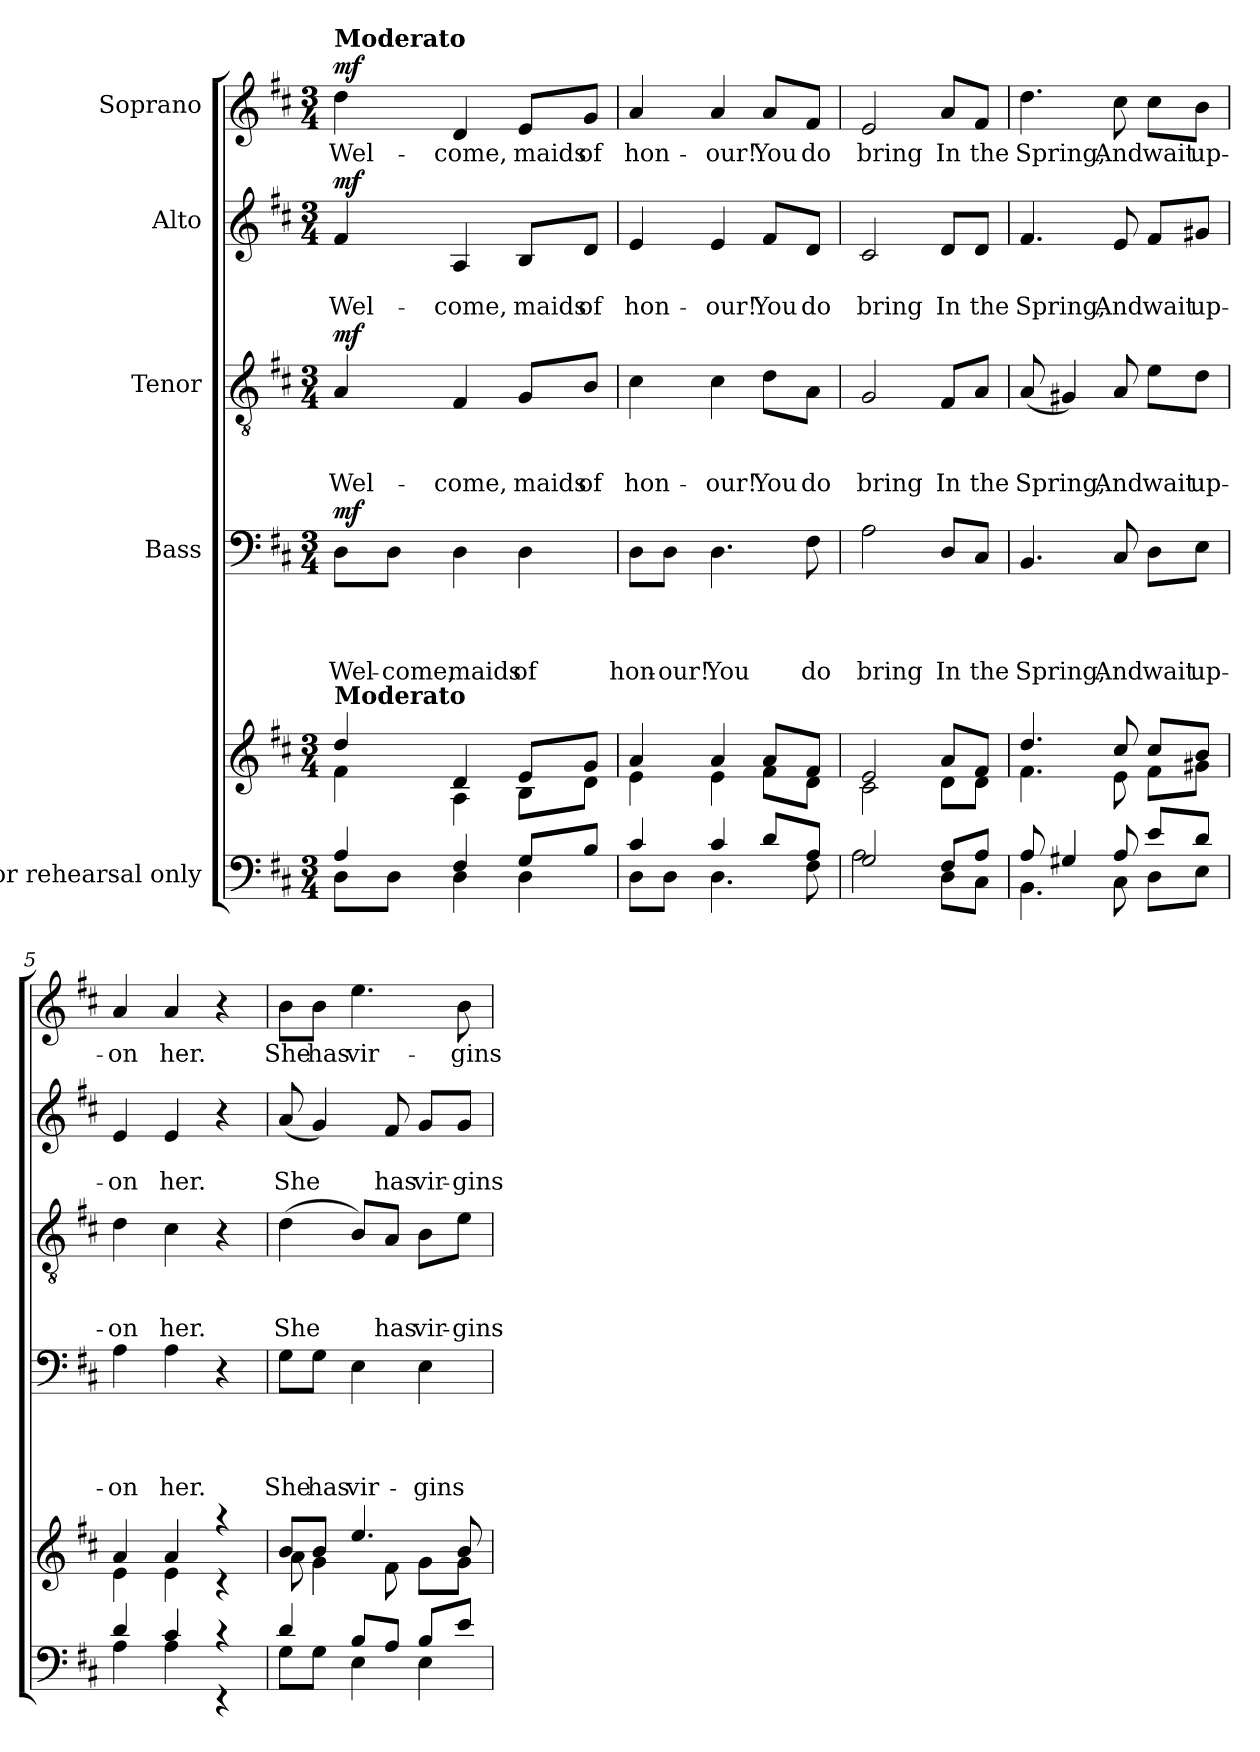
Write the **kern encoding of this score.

**kern	**kern	**kern	**text	**text	**text	**text	**dynam	**kern	**text	**text	**text	**dynam	**kern	**text	**text	**dynam	**kern	**text	**dynam
*part5	*part5	*part4	*part4	*part4	*part4	*part4	*part4	*part3	*part3	*part3	*part3	*part3	*part2	*part2	*part2	*part2	*part1	*part1	*part1
*staff6	*staff5	*staff4	*staff4	*staff4	*staff4	*staff4	*staff4	*staff3	*staff3	*staff3	*staff3	*staff3	*staff2	*staff2	*staff2	*staff2	*staff1	*staff1	*staff1
*I"for rehearsal only	*	*I"Bass	*	*	*	*	*	*I"Tenor	*	*	*	*	*I"Alto	*	*	*	*I"Soprano	*	*
*clefF4	*clefG2	*clefF4	*	*	*	*	*	*clefGv2	*	*	*	*	*clefG2	*	*	*	*clefG2	*	*
*k[f#c#]	*k[f#c#]	*k[f#c#]	*	*	*	*	*	*k[f#c#]	*	*	*	*	*k[f#c#]	*	*	*	*k[f#c#]	*	*
*D:	*D:	*D:	*	*	*	*	*	*D:	*	*	*	*	*D:	*	*	*	*D:	*	*
*M3/4	*M3/4	*M3/4	*	*	*	*	*	*M3/4	*	*	*	*	*M3/4	*	*	*	*M3/4	*	*
*MM76	*MM76	*MM76	*	*	*	*	*	*MM76	*	*	*	*	*MM76	*	*	*	*MM76	*	*
=1	=1	=1	=1	=1	=1	=1	=1	=1	=1	=1	=1	=1	=1	=1	=1	=1	=1	=1	=1
*^	*^	*	*	*	*	*	*	*	*	*	*	*	*	*	*	*	*	*	*
!	!	!	!	!	!	!	!	!	!	!	!	!	!	!	!	!	!	!	!LO:TX:a:B:t=Moderato	!	!
!	!	!LO:TX:a:B:t=Moderato	!	!	!	!	!	!	!	!	!	!	!	!	!	!	!	!	!	!	!
!	!	!	!	!	!	!	!	!LO:LY:b	!LO:DY:a	!	!	!	!LO:LY:b	!LO:DY:a	!	!	!LO:LY:b	!LO:DY:a	!	!LO:LY:b	!LO:DY:a
4A/	8D\L	4dd/	4f#\	8D\L	.	.	.	Wel-	mf	4A/	.	.	Wel-	mf	4f#/	.	Wel-	mf	4dd\	Wel-	mf
!	!	!	!	!	!	!	!	!LO:LY:b	!	!	!	!	!	!	!	!	!	!	!	!	!
.	8D\J	.	.	8D\J	.	.	.	-come,	.	.	.	.	.	.	.	.	.	.	.	.	.
!	!	!	!	!	!	!	!	!LO:LY:b	!	!	!	!	!LO:LY:b	!	!	!	!LO:LY:b	!	!	!LO:LY:b	!
4F#/	4D\	4d/	4A\	4D\	.	.	.	maids	.	4F#/	.	.	-come,	.	4A/	.	-come,	.	4d/	-come,	.
!	!	!	!	!	!	!	!	!LO:LY:b	!	!	!	!	!LO:LY:b	!	!	!	!LO:LY:b	!	!	!LO:LY:b	!
8G/L	4D\	8e/L	8B\L	4D\	.	.	.	of	.	8G/L	.	.	maids	.	8B/L	.	maids	.	8e/L	maids	.
!	!	!	!	!	!	!	!	!	!	!	!	!	!LO:LY:b	!	!	!	!LO:LY:b	!	!	!LO:LY:b	!
8B/J	.	8g/J	8d\J	.	.	.	.	.	.	8B/J	.	.	of	.	8d/J	.	of	.	8g/J	of	.
=2	=2	=2	=2	=2	=2	=2	=2	=2	=2	=2	=2	=2	=2	=2	=2	=2	=2	=2	=2	=2	=2
!	!	!	!	!	!	!	!	!LO:LY:b	!	!	!	!	!LO:LY:b	!	!	!	!LO:LY:b	!	!	!LO:LY:b	!
4c#/	8D\L	4a/	4e\	8D\L	.	.	.	hon-	.	4c#\	.	.	hon-	.	4e/	.	hon-	.	4a/	hon-	.
!	!	!	!	!	!	!	!	!LO:LY:b	!	!	!	!	!	!	!	!	!	!	!	!	!
.	8D\J	.	.	8D\J	.	.	.	-our!	.	.	.	.	.	.	.	.	.	.	.	.	.
!	!	!	!	!	!	!	!	!LO:LY:b	!	!	!	!	!LO:LY:b	!	!	!	!LO:LY:b	!	!	!LO:LY:b	!
4c#/	4.D\	4a/	4e\	4.D\	.	.	.	You	.	4c#\	.	.	-our!	.	4e/	.	-our!	.	4a/	-our!	.
!	!	!	!	!	!	!	!	!	!	!	!	!	!LO:LY:b	!	!	!	!LO:LY:b	!	!	!LO:LY:b	!
8d/L	.	8a/L	8f#\L	.	.	.	.	.	.	8d\L	.	.	You	.	8f#/L	.	You	.	8a/L	You	.
!	!	!	!	!	!	!	!	!LO:LY:b	!	!	!	!	!LO:LY:b	!	!	!	!LO:LY:b	!	!	!LO:LY:b	!
8A/J	8F#\	8f#/J	8d\J	8F#\	.	.	.	do	.	8A\J	.	.	do	.	8d/J	.	do	.	8f#/J	do	.
=3	=3	=3	=3	=3	=3	=3	=3	=3	=3	=3	=3	=3	=3	=3	=3	=3	=3	=3	=3	=3	=3
!	!	!	!	!	!	!	!	!LO:LY:b	!	!	!	!	!LO:LY:b	!	!	!	!LO:LY:b	!	!	!LO:LY:b	!
2G/	2A\	2e/	2c#\	2A\	.	.	.	bring	.	2G/	.	.	bring	.	2c#/	.	bring	.	2e/	bring	.
!	!	!	!	!	!	!	!	!LO:LY:b	!	!	!	!	!LO:LY:b	!	!	!	!LO:LY:b	!	!	!LO:LY:b	!
8F#/L	8D\L	8a/L	8d\L	8D/L	.	.	.	In	.	8F#/L	.	.	In	.	8d/L	.	In	.	8a/L	In	.
!	!	!	!	!	!	!	!	!LO:LY:b	!	!	!	!	!LO:LY:b	!	!	!	!LO:LY:b	!	!	!LO:LY:b	!
8A/J	8C#\J	8f#/J	8d\J	8C#/J	.	.	.	the	.	8A/J	.	.	the	.	8d/J	.	the	.	8f#/J	the	.
=4	=4	=4	=4	=4	=4	=4	=4	=4	=4	=4	=4	=4	=4	=4	=4	=4	=4	=4	=4	=4	=4
!	!	!	!	!	!	!	!	!LO:LY:b	!	!	!	!	!LO:LY:b	!	!	!	!LO:LY:b	!	!	!LO:LY:b	!
8A/	4.BB\	4.dd/	4.f#\	4.BB/	.	.	.	Spring,	.	(<8A/	.	.	Spring,	.	4.f#/	.	Spring,	.	4.dd\	Spring,	.
4G#X/	.	.	.	.	.	.	.	.	.	4G#X/)	.	.	.	.	.	.	.	.	.	.	.
!	!	!	!	!	!	!	!	!LO:LY:b	!	!	!	!	!LO:LY:b	!	!	!	!LO:LY:b	!	!	!LO:LY:b	!
8A/	8C#\	8cc#/	8e\	8C#/	.	.	.	And	.	8A/	.	.	And	.	8e/	.	And	.	8cc#\	And	.
!	!	!	!	!	!	!	!	!LO:LY:b	!	!	!	!	!LO:LY:b	!	!	!	!LO:LY:b	!	!	!LO:LY:b	!
8e/L	8D\L	8cc#/L	8f#\L	8D\L	.	.	.	wait	.	8e\L	.	.	wait	.	8f#/L	.	wait	.	8cc#\L	wait	.
!	!	!	!	!	!	!	!	!LO:LY:b	!	!	!	!	!LO:LY:b	!	!	!	!LO:LY:b	!	!	!LO:LY:b	!
8d/J	8E\J	8b/J	8g#X\J	8E\J	.	.	.	up-	.	8d\J	.	.	up-	.	8g#X/J	.	up-	.	8b\J	up-	.
=5	=5	=5	=5	=5	=5	=5	=5	=5	=5	=5	=5	=5	=5	=5	=5	=5	=5	=5	=5	=5	=5
!	!	!	!	!	!	!	!	!LO:LY:b	!	!	!	!	!LO:LY:b	!	!	!	!LO:LY:b	!	!	!LO:LY:b	!
4d/	4A\	4a/	4e\	4A\	.	.	.	-on	.	4d\	.	.	-on	.	4e/	.	-on	.	4a/	-on	.
!	!	!	!	!	!	!	!	!LO:LY:b	!	!	!	!	!LO:LY:b	!	!	!	!LO:LY:b	!	!	!LO:LY:b	!
4c#/	4A\	4a/	4e\	4A\	.	.	.	her.	.	4c#\	.	.	her.	.	4e/	.	her.	.	4a/	her.	.
4rc	4rEE	4raa	4rc	4r	.	.	.	.	.	4r	.	.	.	.	4r	.	.	.	4r	.	.
!!LO:LB:g=z
=6	=6	=6	=6	=6	=6	=6	=6	=6	=6	=6	=6	=6	=6	=6	=6	=6	=6	=6	=6	=6	=6
!	!	!	!	!	!	!	!	!LO:LY:b	!	!	!	!	!LO:LY:b	!	!	!	!LO:LY:b	!	!	!LO:LY:b	!
4d/	8G\L	8b/L	8a\	8G\L	.	.	.	She	.	(>4d\	.	.	She	.	(<8a/	.	She	.	8b\L	She	.
!	!	!	!	!	!	!	!	!LO:LY:b	!	!	!	!	!	!	!	!	!	!	!	!LO:LY:b	!
.	8G\J	8b/J	4g\	8G\J	.	.	.	has	.	.	.	.	.	.	4g/)	.	.	.	8b\J	has	.
!	!	!	!	!	!	!	!	!LO:LY:b	!	!	!	!	!	!	!	!	!	!	!	!LO:LY:b	!
8B/L	4E\	4.ee/	.	4E\	.	.	.	vir-	.	8B/L)	.	.	.	.	.	.	.	.	4.ee\	vir-	.
!	!	!	!	!	!	!	!	!	!	!	!	!	!LO:LY:b	!	!	!	!LO:LY:b	!	!	!	!
8A/J	.	.	8f#\	.	.	.	.	.	.	8A/J	.	.	has	.	8f#/	.	has	.	.	.	.
!	!	!	!	!	!	!	!	!LO:LY:b	!	!	!	!	!LO:LY:b	!	!	!	!LO:LY:b	!	!	!	!
8B/L	4E\	.	8g\L	4E\	.	.	.	-gins	.	8B\L	.	.	vir-	.	8g/L	.	vir-	.	.	.	.
!	!	!	!	!	!	!	!	!	!	!	!	!	!LO:LY:b	!	!	!	!LO:LY:b	!	!	!LO:LY:b	!
8e/J	.	8b/	8g\J	.	.	.	.	.	.	8e\J	.	.	-gins	.	8g/J	.	-gins	.	8b\	-gins	.
*v	*v	*	*	*	*	*	*	*	*	*	*	*	*	*	*	*	*	*	*	*	*
*	*v	*v	*	*	*	*	*	*	*	*	*	*	*	*	*	*	*	*	*	*
=	=	=	=	=	=	=	=	=	=	=	=	=	=	=	=	=	=	=	=
*-	*-	*-	*-	*-	*-	*-	*-	*-	*-	*-	*-	*-	*-	*-	*-	*-	*-	*-	*-
